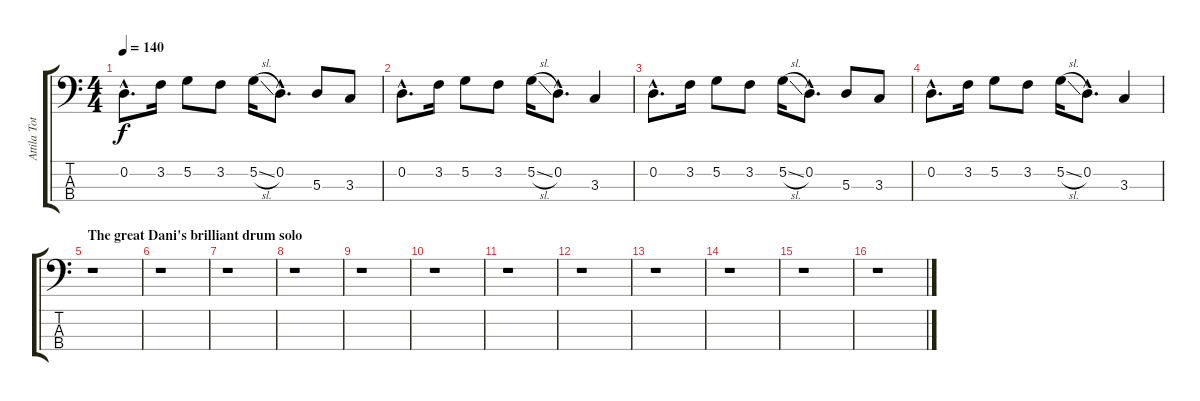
\track ("Attila Toth" "Attila Tot") {instrument electricbasspick}
\staff {score tabs}
\tuning (G2 D2 A1 E1) {hide}
\ts (4 4)
\tempo 140
\clef f4
\ks c
0.2{hac}.8{d dy f} 3.2.16 5.2.8 3.2.8 5.2{sl}.16 0.2{hac}.8{d} 5.3.8 3.3.8 |
0.2{hac}.8{d} 3.2.16 5.2.8 3.2.8 5.2{sl}.16 0.2{hac}.8{d} 3.3.4 |
0.2{hac}.8{d} 3.2.16 5.2.8 3.2.8 5.2{sl}.16 0.2{hac}.8{d} 5.3.8 3.3.8 |
0.2{hac}.8{d} 3.2.16 5.2.8 3.2.8 5.2{sl}.16 0.2{hac}.8{d} 3.3.4 |
\section ("" "The great Dani's brilliant drum solo")
r.1 |
r.1 |
r.1 |
r.1 |
r.1 |
r.1 |
r.1 |
r.1 |
r.1 |
r.1 |
r.1 |
r.1
